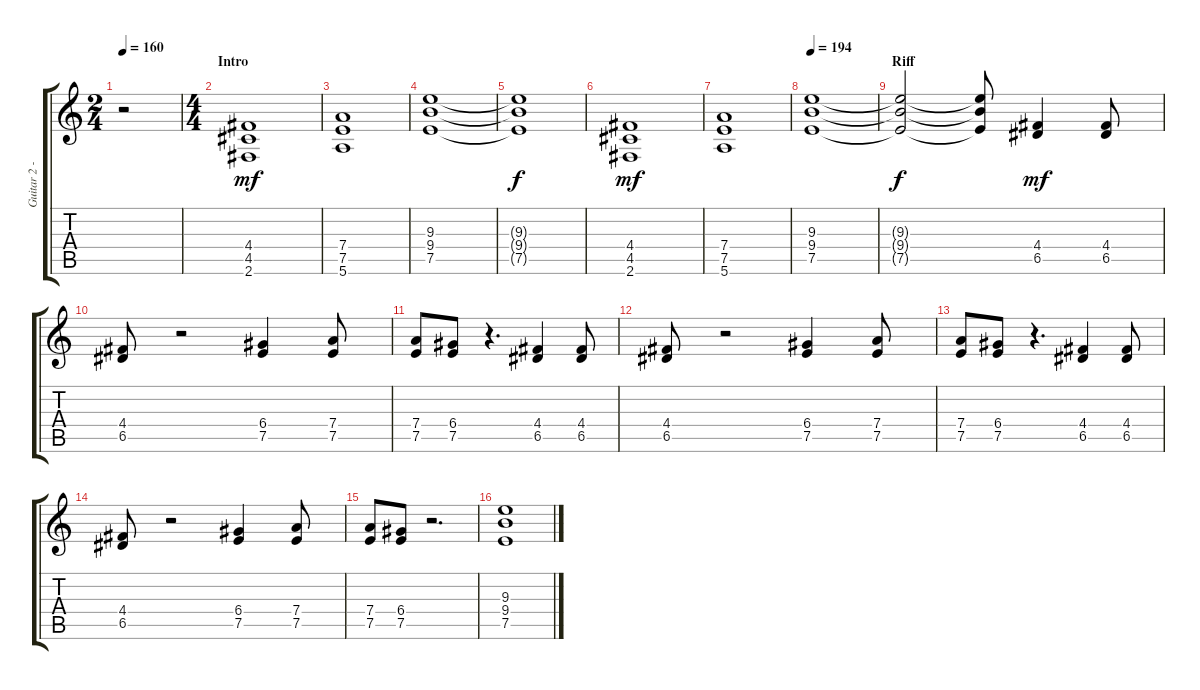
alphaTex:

\track ("Guitar 2 - Eric Melvin" "Guitar 2 -") {instrument distortionguitar}
\staff {score tabs}
\tuning (E4 B3 G3 D3 A2 E2) {hide}
\ts (2 4)
\tempo 160
\clef g2
\ks c
r.2{dy mf instrument distortionguitar} |
\ts (4 4)
\section ("" "Intro")
(4.4 4.5 2.6).1 |
(7.4 7.5 5.6).1 |
(9.3 9.4 7.5).1 |
(9.3{t} 9.4{t} 7.5{t}).1{dy f} |
(4.4 4.5 2.6).1{dy mf} |
(7.4 7.5 5.6).1 |
\tempo 194
(9.3 9.4 7.5).1 |
\section ("" "Riff ")
(9.3{t} 9.4{t} 7.5{t}).2{dy f} (9.3{t} 9.4{t} 7.5{t}).8 (4.4 6.5).4{dy mf} (4.4 6.5).8 |
(4.4 6.5).8 r.2 (6.4 7.5).4 (7.4 7.5).8 |
(7.4 7.5).8 (6.4 7.5).8 r.4{d} (4.4 6.5).4 (4.4 6.5).8 |
(4.4 6.5).8 r.2 (6.4 7.5).4 (7.4 7.5).8 |
(7.4 7.5).8 (6.4 7.5).8 r.4{d} (4.4 6.5).4 (4.4 6.5).8 |
(4.4 6.5).8 r.2 (6.4 7.5).4 (7.4 7.5).8 |
(7.4 7.5).8 (6.4 7.5).8 r.2{d} |
(9.3 9.4 7.5).1
